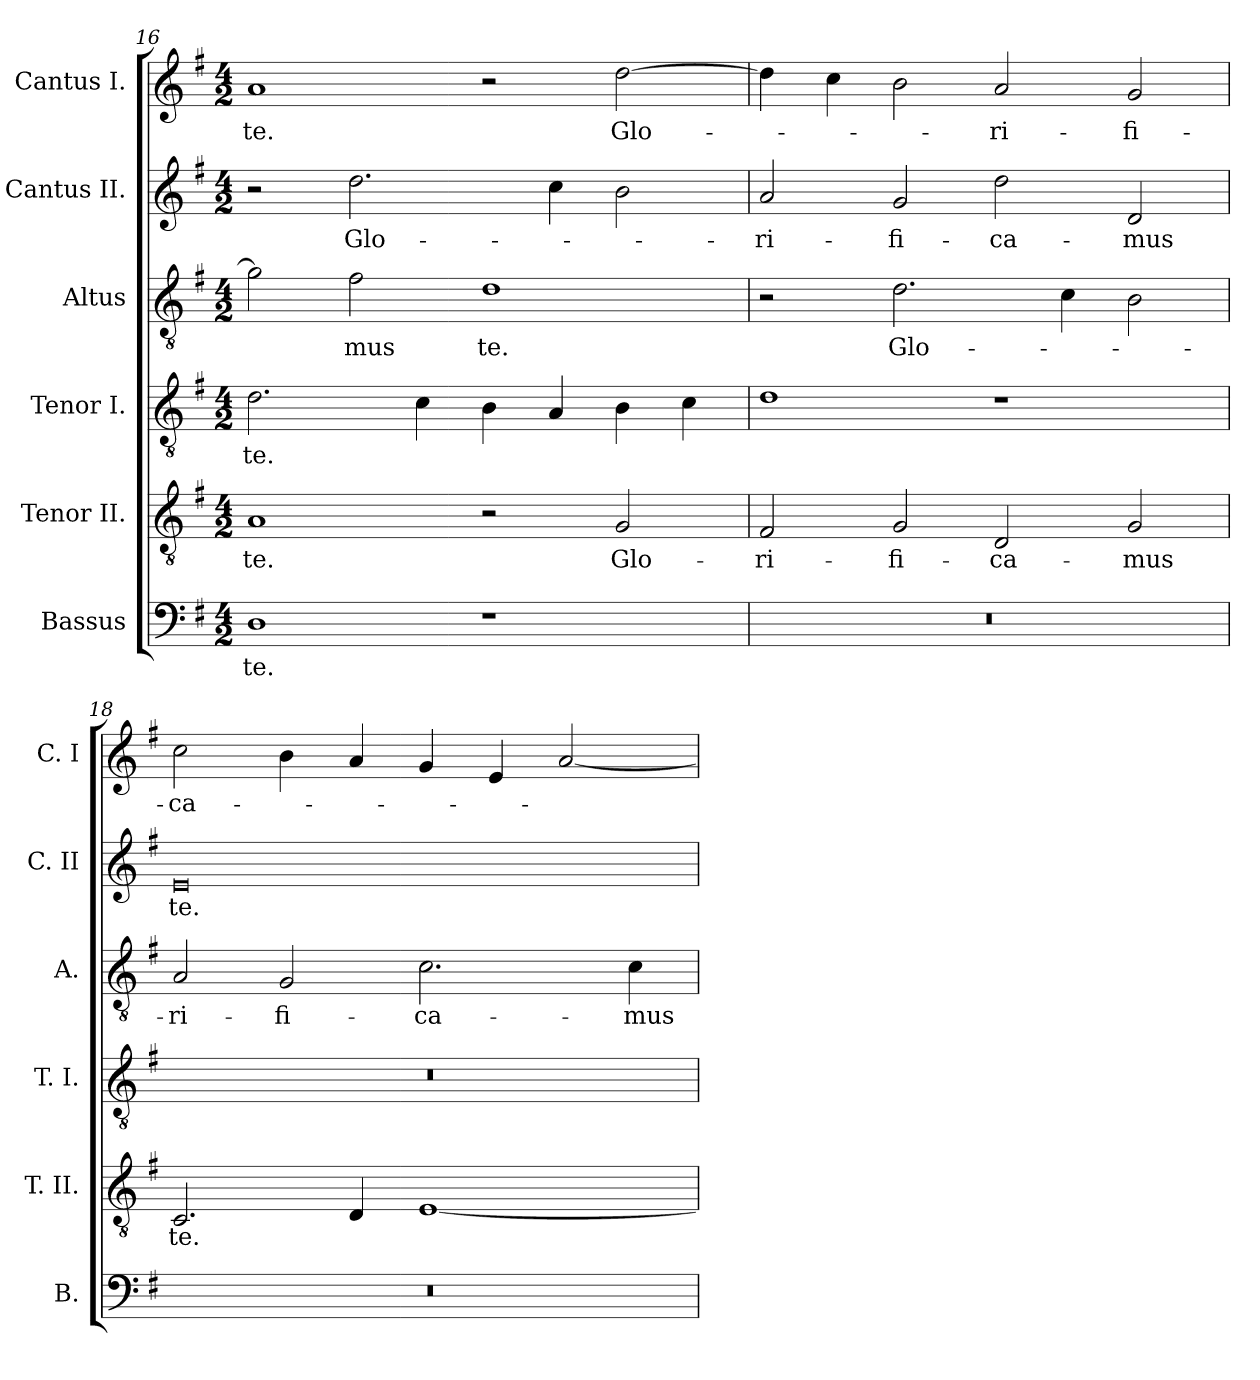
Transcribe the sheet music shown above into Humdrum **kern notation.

**kern	**text	**kern	**text	**kern	**text	**kern	**text	**kern	**text	**kern	**text
*part6	*part6	*part5	*part5	*part4	*part4	*part3	*part3	*part2	*part2	*part1	*part1
*staff6	*staff6	*staff5	*staff5	*staff4	*staff4	*staff3	*staff3	*staff2	*staff2	*staff1	*staff1
*I"Bassus	*	*I"Tenor II.	*	*I"Tenor I.	*	*I"Altus	*	*I"Cantus II.	*	*I"Cantus I.	*
*I'B.	*	*I'T. II.	*	*I'T. I.	*	*I'A.	*	*I'C. II	*	*I'C. I	*
!!LO:PB:g=z
*clefF4	*	*clefGv2	*	*clefGv2	*	*clefGv2	*	*clefG2	*	*clefG2	*
*	*	*ITrd7c12	*	*ITrd7c12	*	*ITrd7c12	*	*	*	*	*
*k[f#]	*	*k[f#]	*	*k[f#]	*	*k[f#]	*	*k[f#]	*	*k[f#]	*
*G:	*	*G:	*	*G:	*	*G:	*	*G:	*	*G:	*
*M4/2	*	*M4/2	*	*M4/2	*	*M4/2	*	*M4/2	*	*M4/2	*
=16	=16	=16	=16	=16	=16	=16	=16	=16	=16	=16	=16
!	!LO:LY:b:color=#000000	!	!	!	!	!	!	!	!	!	!
!	!	!	!LO:LY:b:color=#000000	!	!	!	!	!	!	!	!
!	!	!	!	!	!LO:LY:b:color=#000000	!	!	!	!	!	!
!	!	!	!	!	!	!	!	!	!	!	!LO:LY:b:color=#000000
1Di	te.	1AAi	te.	2.Di\	te.	2Gi\]	.	2r	.	1ai	te.
!	!	!	!	!	!	!	!LO:LY:b:color=#000000	!	!	!	!
!	!	!	!	!	!	!	!	!	!LO:LY:b:color=#000000	!	!
.	.	.	.	.	.	2F#i\	-mus	2.ddi\	Glo-	.	.
.	.	.	.	4Ci\	.	.	.	.	.	.	.
!	!	!	!	!	!	!	!LO:LY:b:color=#000000	!	!	!	!
1r	.	2r	.	4BBi\	.	1Di	te.	.	.	2r	.
.	.	.	.	4AAi/	.	.	.	4cci\	.	.	.
!	!	!	!LO:LY:b:color=#000000	!	!	!	!	!	!	!	!
!	!	!	!	!	!	!	!	!	!	!	!LO:LY:b:color=#000000
.	.	2GGi/	Glo-	4BBi\	.	.	.	2bi\	.	[2ddi\	Glo-
.	.	.	.	4Ci\	.	.	.	.	.	.	.
=17	=17	=17	=17	=17	=17	=17	=17	=17	=17	=17	=17
!LO:N:vis=1	!	!	!	!	!	!	!	!	!	!	!
!	!	!	!LO:LY:b:color=#000000	!	!	!	!	!	!	!	!
!	!	!	!	!	!	!	!	!	!LO:LY:b:color=#000000	!	!
0r	.	2FF#i/	-ri-	1Di	.	2r	.	2ai/	-ri-	4ddi\]	.
.	.	.	.	.	.	.	.	.	.	4cci\	.
!	!	!	!LO:LY:b:color=#000000	!	!	!	!	!	!	!	!
!	!	!	!	!	!	!	!LO:LY:b:color=#000000	!	!	!	!
!	!	!	!	!	!	!	!	!	!LO:LY:b:color=#000000	!	!
.	.	2GGi/	-fi-	.	.	2.Di\	Glo-	2gi/	-fi-	2bi\	.
!	!	!	!LO:LY:b:color=#000000	!	!	!	!	!	!	!	!
!	!	!	!	!	!	!	!	!	!LO:LY:b:color=#000000	!	!
!	!	!	!	!	!	!	!	!	!	!	!LO:LY:b:color=#000000
.	.	2DDi/	-ca-	1r	.	.	.	2ddi\	-ca-	2ai/	-ri-
.	.	.	.	.	.	4Ci\	.	.	.	.	.
!	!	!	!LO:LY:b:color=#000000	!	!	!	!	!	!	!	!
!	!	!	!	!	!	!	!	!	!LO:LY:b:color=#000000	!	!
!	!	!	!	!	!	!	!	!	!	!	!LO:LY:b:color=#000000
.	.	2GGi/	-mus	.	.	2BBi\	.	2di/	-mus	2gi/	-fi-
=18	=18	=18	=18	=18	=18	=18	=18	=18	=18	=18	=18
!LO:N:vis=1	!	!	!	!	!	!	!	!	!	!	!
!	!	!	!LO:LY:b:color=#000000	!LO:N:vis=1	!	!	!	!	!	!	!
!	!	!	!	!	!	!	!LO:LY:b:color=#000000	!	!	!	!
!	!	!	!	!	!	!	!	!	!LO:LY:b:color=#000000	!	!
!	!	!	!	!	!	!	!	!	!	!	!LO:LY:b:color=#000000
0r	.	2.CCi/	te.	0r	.	2AAi/	-ri-	0ei	te.	2cci\	-ca-
!	!	!	!	!	!	!	!LO:LY:b:color=#000000	!	!	!	!
.	.	.	.	.	.	2GGi/	-fi-	.	.	4bi\	.
.	.	4DDi/	.	.	.	.	.	.	.	4ai/	.
!	!	!	!	!	!	!	!LO:LY:b:color=#000000	!	!	!	!
.	.	[1EEi	.	.	.	2.Ci\	-ca-	.	.	4gi/	.
.	.	.	.	.	.	.	.	.	.	4ei/	.
.	.	.	.	.	.	.	.	.	.	[2ai/	.
!	!	!	!	!	!	!	!LO:LY:b:color=#000000	!	!	!	!
.	.	.	.	.	.	4Ci\	-mus	.	.	.	.
=	=	=	=	=	=	=	=	=	=	=	=
*-	*-	*-	*-	*-	*-	*-	*-	*-	*-	*-	*-
